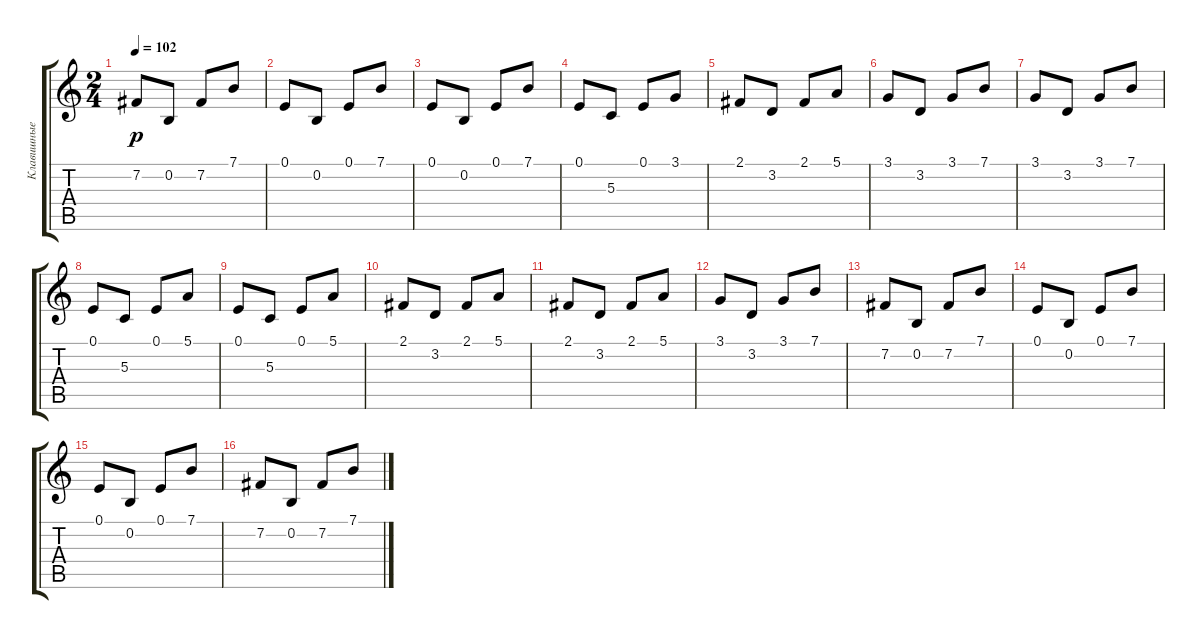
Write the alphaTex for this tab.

\track ("Клавишные" "Клавишные") {instrument pad1newage}
\staff {score tabs}
\tuning (E4 B3 G3 D3 A2 E2) {hide}
\ts (2 4)
\tempo 102
\clef g2
\ks c
7.2.8{dy p} 0.2.8 7.2.8 7.1.8 |
0.1.8 0.2.8 0.1.8 7.1.8 |
0.1.8 0.2.8 0.1.8 7.1.8 |
0.1.8 5.3.8 0.1.8 3.1.8 |
2.1.8 3.2.8 2.1.8 5.1.8 |
3.1.8 3.2.8 3.1.8 7.1.8 |
3.1.8 3.2.8 3.1.8 7.1.8 |
0.1.8 5.3.8 0.1.8 5.1.8 |
0.1.8 5.3.8 0.1.8 5.1.8 |
2.1.8 3.2.8 2.1.8 5.1.8 |
2.1.8 3.2.8 2.1.8 5.1.8 |
3.1.8 3.2.8 3.1.8 7.1.8 |
7.2.8 0.2.8 7.2.8 7.1.8 |
0.1.8 0.2.8 0.1.8 7.1.8 |
0.1.8 0.2.8 0.1.8 7.1.8 |
7.2.8 0.2.8 7.2.8 7.1.8
